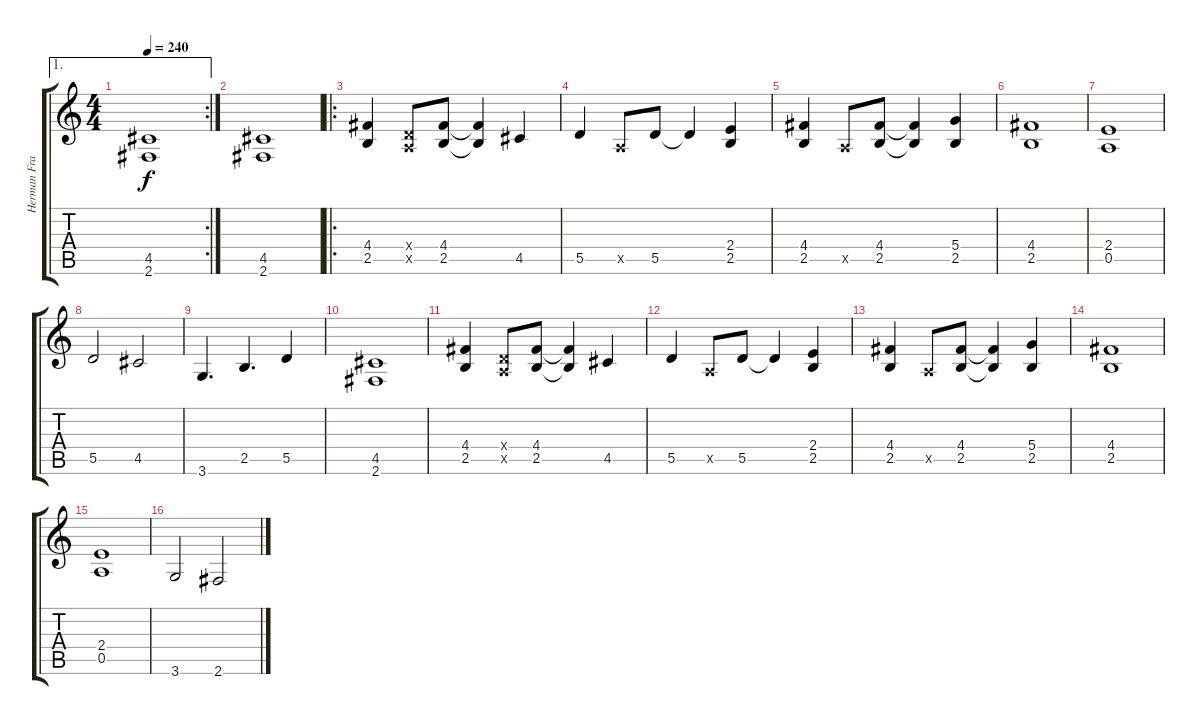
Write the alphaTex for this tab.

\track ("Herman Frank" "Herman Fra") {instrument distortionguitar}
\staff {score tabs}
\tuning (E4 B3 G3 D3 A2 E2) {hide}
\ae 1
\rc 2
\ts (4 4)
\tempo 240
\clef g2
\ks c
(4.5 2.6).1{dy f} |
(4.5 2.6).1 |
\ro
(4.4 2.5).4 (0.4{x} 0.5{x}).8 (4.4 2.5).8 (4.4{t} 2.5{t}).4 4.5.4 |
5.5.4 0.5{x}.8 5.5.8 5.5{t}.4 (2.4 2.5).4 |
(4.4 2.5).4 0.5{x}.8 (4.4 2.5).8 (4.4{t} 2.5{t}).4 (5.4 2.5).4 |
(4.4 2.5).1 |
(2.4 0.5).1 |
5.5.2 4.5.2 |
3.6.4{d} 2.5.4{d} 5.5.4 |
(4.5 2.6).1 |
(4.4 2.5).4 (0.4{x} 0.5{x}).8 (4.4 2.5).8 (4.4{t} 2.5{t}).4 4.5.4 |
5.5.4 0.5{x}.8 5.5.8 5.5{t}.4 (2.4 2.5).4 |
(4.4 2.5).4 0.5{x}.8 (4.4 2.5).8 (4.4{t} 2.5{t}).4 (5.4 2.5).4 |
(4.4 2.5).1 |
(2.4 0.5).1 |
3.6.2 2.6.2
